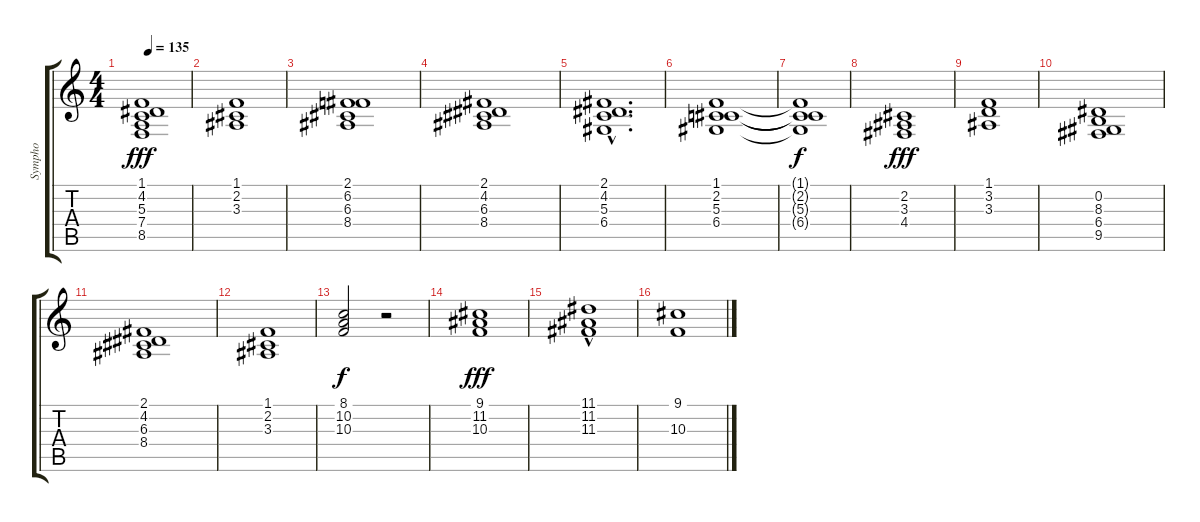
\track ("Sympho" "Sympho") {instrument stringensemble1}
\staff {score tabs}
\tuning (E4 B3 G3 D3 A2 E2) {hide}
\ts (4 4)
\tempo 135
\clef g2
\ks c
(1.1 4.2 5.3 7.4 8.5).1{dy fff} |
(1.1 2.2 3.3).1 |
(2.1 6.2 6.3 8.4).1 |
(2.1 4.2 6.3 8.4).1 |
(2.1{hac} 4.2{hac} 5.3{hac} 6.4{hac}).1{d} |
(1.1 2.2 5.3 6.4).1 |
(1.1{t} 2.2{t} 5.3{t} 6.4{t}).1{dy f} |
(2.2 3.3 4.4).1{dy fff} |
(1.1 3.2 3.3).1 |
(0.2 8.3 6.4 9.5).1 |
(2.1 4.2 6.3 8.4).1 |
(1.1 2.2 3.3).1 |
(8.1 10.2 10.3).2{dy f} r.2 |
(9.1 11.2 10.3).1{dy fff} |
(11.1{hac} 11.2 11.3{hac}).1 |
(9.1 10.3).1
